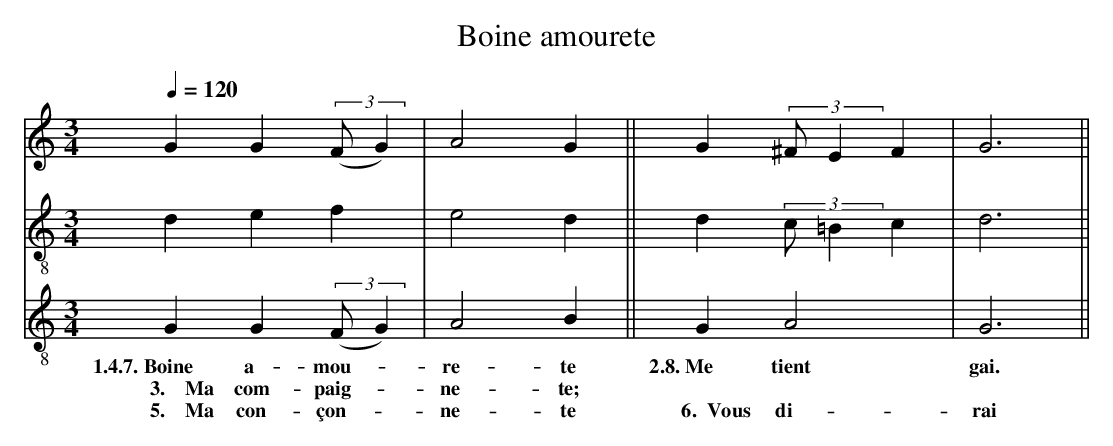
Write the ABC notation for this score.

X:1
T:Boine amourete
M:3/4
L:1/4
Q:1/4=120
K:G Mixolydian
V:1 clef=treble
V:2 clef=treble-8 middle=B,
V:3 clef=treble-8 middle=B,
[V:1]      G    G  ((3:2:2F/G)   | A2  G   ||   G (3:2:2^F/E  F | G3 ||
[V:2]      D    E         F      | E2  D   ||   D (3:2:2C/=B, C | D3 ||
[V:3]      G,   G, ((3:2:2F,/G,) | A,2 B,  ||   G,      A,2     | G,3||
w: 1.4.7.~Boine a-        mou-*    re- te  2.8.~Me     tient      gai.
w: ~~3.~~~~Ma  com-       paig-*   ne- te;
w: ~~5.~~~~Ma  con-       çon-*    ne- te ~~6.~~Vous    di-       rai
